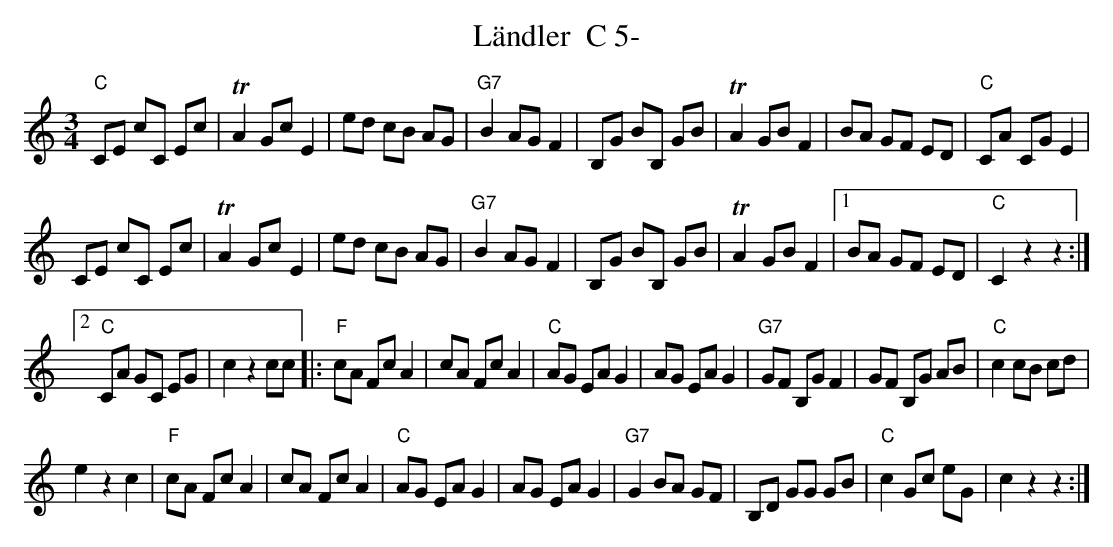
X:1
T:L\"andler  C 5-
M:3/4
L:1/8
K:Cmaj
"C"CE cC Ec | TA2 Gc E2 | ed cB AG | "G7"B2AG F2 | B,G BB, GB | TA2 GB F2 | BA GF ED | "C"CA CG E2 |
CE cC Ec | TA2 Gc E2 | ed cB AG | "G7"B2 AG F2 | B,G BB, GB | TA2 GB F2 |1 BA GF ED | "C"C2 z2z2 :|2
"C"CA GC EG | c2z2cc |: "F"cA Fc A2 | cA Fc A2 | "C"AG EA G2 | AG EA G2 | "G7"GF B,G F2 | GF B,G AB | "C"c2 cB cd |
e2z2c2 | "F"cA Fc A2 | cA Fc A2 | "C"AG EA G2 | AG EA G2 | "G7"G2 BA GF | B,D GG GB | "C"c2 Gc eG | c2z2z2 :|
